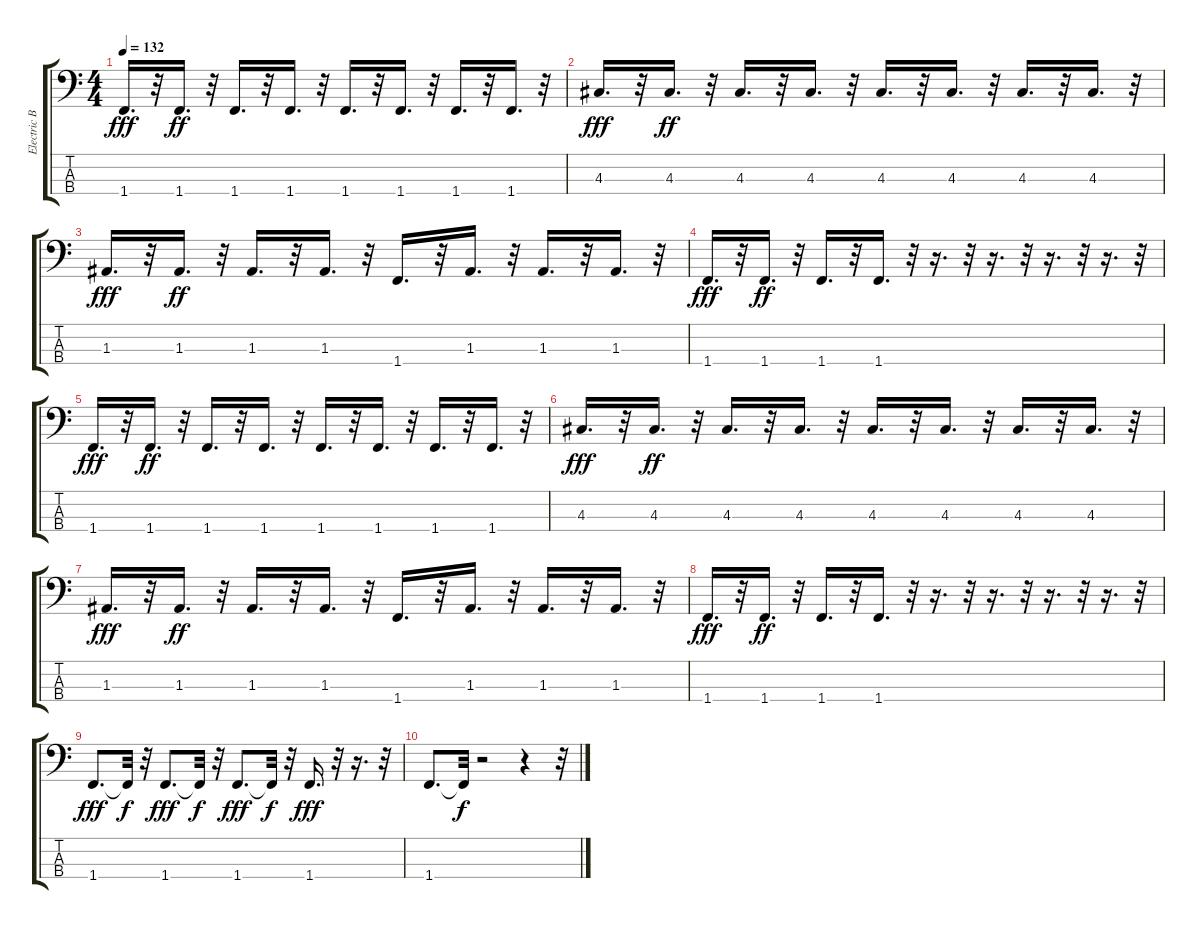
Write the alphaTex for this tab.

\track ("Electric Bass" "Electric B") {instrument electricbassfinger}
\staff {score tabs}
\tuning (G2 D2 A1 E1) {hide}
\ts (4 4)
\tempo 132
\clef f4
\ks c
1.4.16{d dy fff} r.32 1.4.16{d dy ff} r.32 1.4.16{d} r.32 1.4.16{d} r.32 1.4.16{d} r.32 1.4.16{d} r.32 1.4.16{d} r.32 1.4.16{d} r.32 |
4.3.16{d dy fff} r.32 4.3.16{d dy ff} r.32 4.3.16{d} r.32 4.3.16{d} r.32 4.3.16{d} r.32 4.3.16{d} r.32 4.3.16{d} r.32 4.3.16{d} r.32 |
1.3.16{d dy fff} r.32 1.3.16{d dy ff} r.32 1.3.16{d} r.32 1.3.16{d} r.32 1.4.16{d} r.32 1.3.16{d} r.32 1.3.16{d} r.32 1.3.16{d} r.32 |
1.4.16{d dy fff} r.32 1.4.16{d dy ff} r.32 1.4.16{d} r.32 1.4.16{d} r.32 r.16{d} r.32 r.16{d} r.32 r.16{d} r.32 r.16{d} r.32 |
1.4.16{d dy fff} r.32 1.4.16{d dy ff} r.32 1.4.16{d} r.32 1.4.16{d} r.32 1.4.16{d} r.32 1.4.16{d} r.32 1.4.16{d} r.32 1.4.16{d} r.32 |
4.3.16{d dy fff} r.32 4.3.16{d dy ff} r.32 4.3.16{d} r.32 4.3.16{d} r.32 4.3.16{d} r.32 4.3.16{d} r.32 4.3.16{d} r.32 4.3.16{d} r.32 |
1.3.16{d dy fff} r.32 1.3.16{d dy ff} r.32 1.3.16{d} r.32 1.3.16{d} r.32 1.4.16{d} r.32 1.3.16{d} r.32 1.3.16{d} r.32 1.3.16{d} r.32 |
1.4.16{d dy fff} r.32 1.4.16{d dy ff} r.32 1.4.16{d} r.32 1.4.16{d} r.32 r.16{d} r.32 r.16{d} r.32 r.16{d} r.32 r.16{d} r.32 |
1.4.8{d dy fff} 1.4{t}.32{dy f} r.32 1.4.8{d dy fff} 1.4{t}.32{dy f} r.32 1.4.8{d dy fff} 1.4{t}.32{dy f} r.32 1.4.16{d dy fff} r.32 r.16{d} r.32 |
1.4.8{d} 1.4{t}.32{dy f} r.2 r.4 r.32
